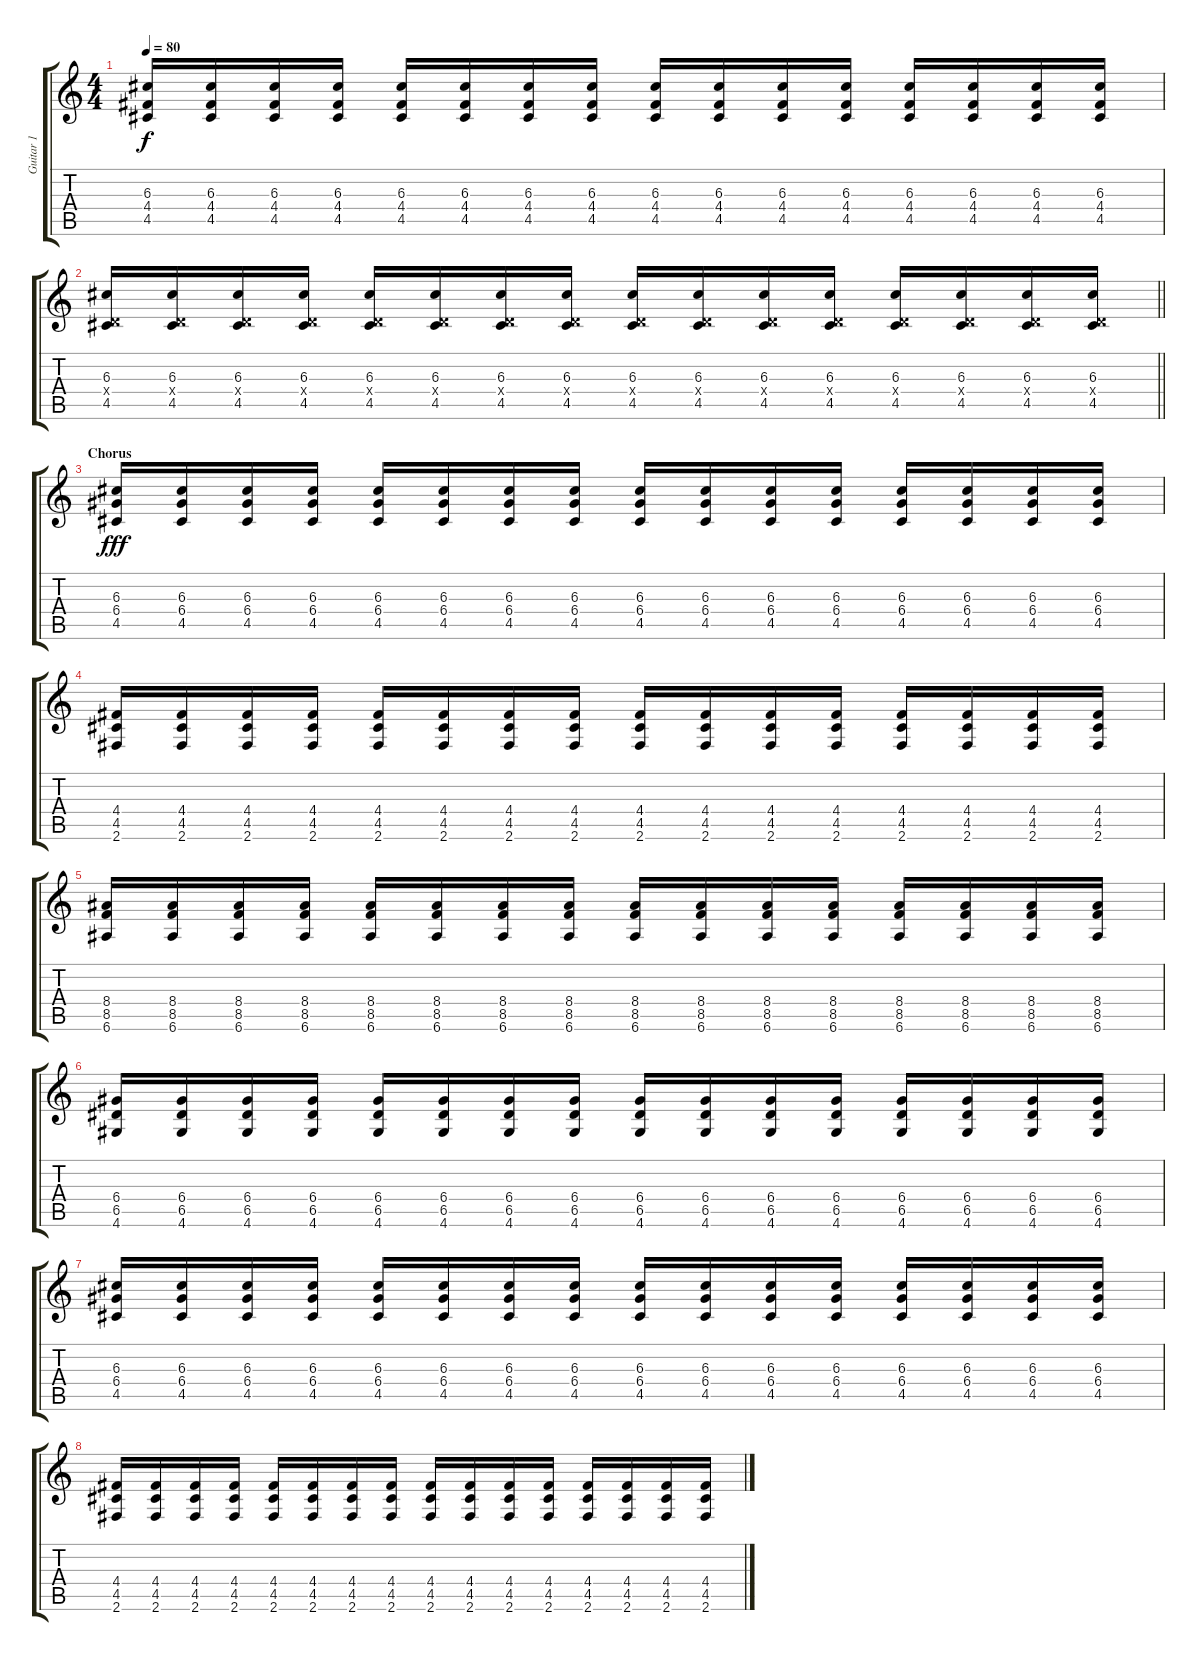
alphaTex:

\track ("Guitar 1" "Guitar 1") {instrument distortionguitar}
\staff {score tabs}
\tuning (E4 B3 G3 D3 A2 E2) {hide}
\ts (4 4)
\tempo 80
\clef g2
\ks c
(6.3 4.4 4.5).16{dy f} (6.3 4.4 4.5).16 (6.3 4.4 4.5).16 (6.3 4.4 4.5).16 (6.3 4.4 4.5).16 (6.3 4.4 4.5).16 (6.3 4.4 4.5).16 (6.3 4.4 4.5).16 (6.3 4.4 4.5).16 (6.3 4.4 4.5).16 (6.3 4.4 4.5).16 (6.3 4.4 4.5).16 (6.3 4.4 4.5).16 (6.3 4.4 4.5).16 (6.3 4.4 4.5).16 (6.3 4.4 4.5).16 |
\barLineRight lightlight
(6.3 0.4{x} 4.5).16 (6.3 0.4{x} 4.5).16 (6.3 0.4{x} 4.5).16 (6.3 0.4{x} 4.5).16 (6.3 0.4{x} 4.5).16 (6.3 0.4{x} 4.5).16 (6.3 0.4{x} 4.5).16 (6.3 0.4{x} 4.5).16 (6.3 0.4{x} 4.5).16 (6.3 0.4{x} 4.5).16 (6.3 0.4{x} 4.5).16 (6.3 0.4{x} 4.5).16 (6.3 0.4{x} 4.5).16 (6.3 0.4{x} 4.5).16 (6.3 0.4{x} 4.5).16 (6.3 0.4{x} 4.5).16 |
\section ("" "Chorus")
(6.3 6.4 4.5).16{dy fff} (6.3 6.4 4.5).16 (6.3 6.4 4.5).16 (6.3 6.4 4.5).16 (6.3 6.4 4.5).16 (6.3 6.4 4.5).16 (6.3 6.4 4.5).16 (6.3 6.4 4.5).16 (6.3 6.4 4.5).16 (6.3 6.4 4.5).16 (6.3 6.4 4.5).16 (6.3 6.4 4.5).16 (6.3 6.4 4.5).16 (6.3 6.4 4.5).16 (6.3 6.4 4.5).16 (6.3 6.4 4.5).16 |
(4.4 4.5 2.6).16 (4.4 4.5 2.6).16 (4.4 4.5 2.6).16 (4.4 4.5 2.6).16 (4.4 4.5 2.6).16 (4.4 4.5 2.6).16 (4.4 4.5 2.6).16 (4.4 4.5 2.6).16 (4.4 4.5 2.6).16 (4.4 4.5 2.6).16 (4.4 4.5 2.6).16 (4.4 4.5 2.6).16 (4.4 4.5 2.6).16 (4.4 4.5 2.6).16 (4.4 4.5 2.6).16 (4.4 4.5 2.6).16 |
(8.4 8.5 6.6).16 (8.4 8.5 6.6).16 (8.4 8.5 6.6).16 (8.4 8.5 6.6).16 (8.4 8.5 6.6).16 (8.4 8.5 6.6).16 (8.4 8.5 6.6).16 (8.4 8.5 6.6).16 (8.4 8.5 6.6).16 (8.4 8.5 6.6).16 (8.4 8.5 6.6).16 (8.4 8.5 6.6).16 (8.4 8.5 6.6).16 (8.4 8.5 6.6).16 (8.4 8.5 6.6).16 (8.4 8.5 6.6).16 |
(6.4 6.5 4.6).16 (6.4 6.5 4.6).16 (6.4 6.5 4.6).16 (6.4 6.5 4.6).16 (6.4 6.5 4.6).16 (6.4 6.5 4.6).16 (6.4 6.5 4.6).16 (6.4 6.5 4.6).16 (6.4 6.5 4.6).16 (6.4 6.5 4.6).16 (6.4 6.5 4.6).16 (6.4 6.5 4.6).16 (6.4 6.5 4.6).16 (6.4 6.5 4.6).16 (6.4 6.5 4.6).16 (6.4 6.5 4.6).16 |
(6.3 6.4 4.5).16 (6.3 6.4 4.5).16 (6.3 6.4 4.5).16 (6.3 6.4 4.5).16 (6.3 6.4 4.5).16 (6.3 6.4 4.5).16 (6.3 6.4 4.5).16 (6.3 6.4 4.5).16 (6.3 6.4 4.5).16 (6.3 6.4 4.5).16 (6.3 6.4 4.5).16 (6.3 6.4 4.5).16 (6.3 6.4 4.5).16 (6.3 6.4 4.5).16 (6.3 6.4 4.5).16 (6.3 6.4 4.5).16 |
(4.4 4.5 2.6).16 (4.4 4.5 2.6).16 (4.4 4.5 2.6).16 (4.4 4.5 2.6).16 (4.4 4.5 2.6).16 (4.4 4.5 2.6).16 (4.4 4.5 2.6).16 (4.4 4.5 2.6).16 (4.4 4.5 2.6).16 (4.4 4.5 2.6).16 (4.4 4.5 2.6).16 (4.4 4.5 2.6).16 (4.4 4.5 2.6).16 (4.4 4.5 2.6).16 (4.4 4.5 2.6).16 (4.4 4.5 2.6).16
